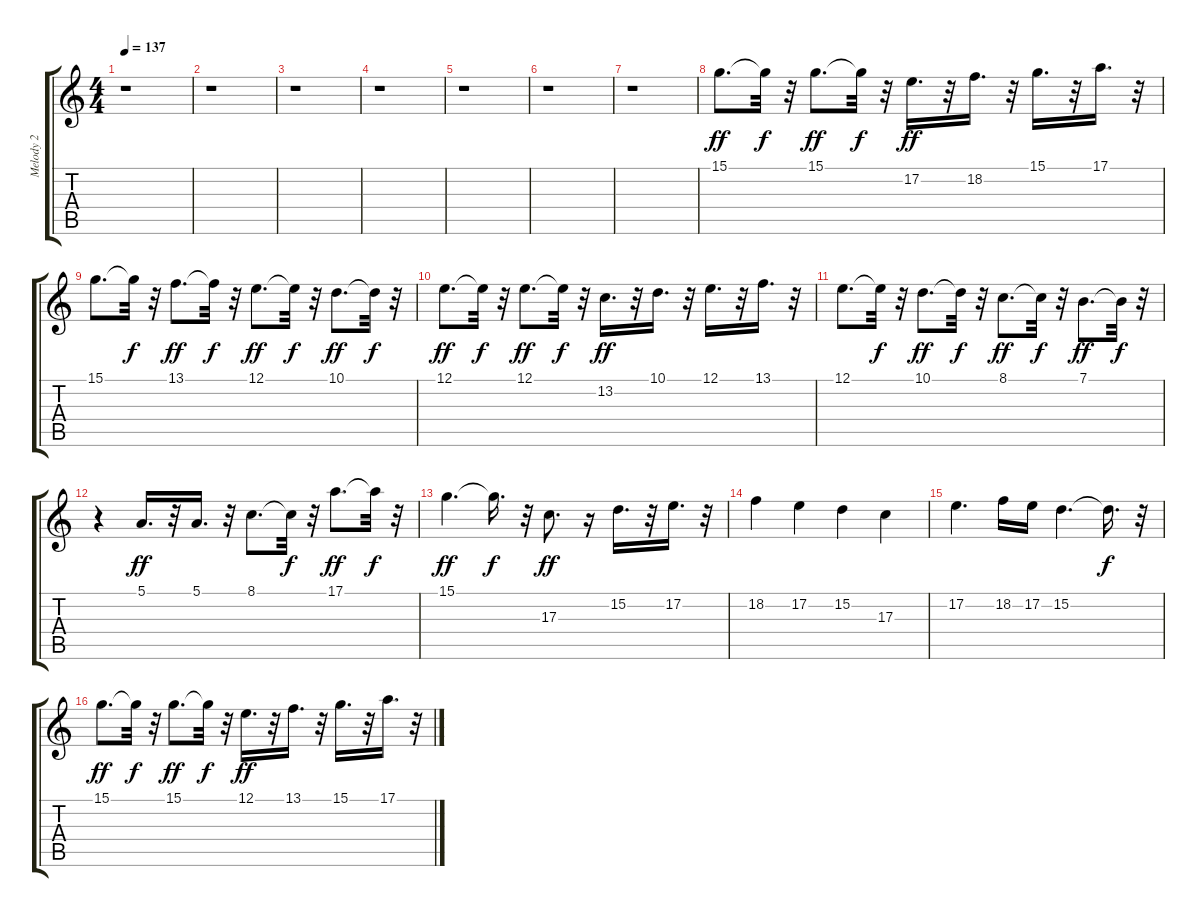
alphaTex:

\track ("Melody 2" "Melody 2") {mute instrument piccolo}
\staff {score tabs}
\tuning (E4 B3 G3 D3 A2 E2) {hide}
\ts (4 4)
\tempo 137
\clef g2
\ks c
r.1{dy f} |
r.1 |
r.1 |
r.1 |
r.1 |
r.1 |
r.1 |
15.1.8{d dy ff} 15.1{t}.32{dy f} r.32 15.1.8{d dy ff} 15.1{t}.32{dy f} r.32 17.2.16{d dy ff} r.32 18.2.16{d} r.32 15.1.16{d} r.32 17.1.16{d} r.32 |
15.1.8{d} 15.1{t}.32{dy f} r.32 13.1.8{d dy ff} 13.1{t}.32{dy f} r.32 12.1.8{d dy ff} 12.1{t}.32{dy f} r.32 10.1.8{d dy ff} 10.1{t}.32{dy f} r.32 |
12.1.8{d dy ff} 12.1{t}.32{dy f} r.32 12.1.8{d dy ff} 12.1{t}.32{dy f} r.32 13.2.16{d dy ff} r.32 10.1.16{d} r.32 12.1.16{d} r.32 13.1.16{d} r.32 |
12.1.8{d} 12.1{t}.32{dy f} r.32 10.1.8{d dy ff} 10.1{t}.32{dy f} r.32 8.1.8{d dy ff} 8.1{t}.32{dy f} r.32 7.1.8{d dy ff} 7.1{t}.32{dy f} r.32 |
r.4 5.1.16{d dy ff} r.32 5.1.16{d} r.32 8.1.8{d} 8.1{t}.32{dy f} r.32 17.1.8{d dy ff} 17.1{t}.32{dy f} r.32 |
15.1.4{d dy ff} 15.1{t}.16{d dy f} r.32 17.3.8{d dy ff} r.16 15.2.16{d} r.32 17.2.16{d} r.32 |
18.2.4 17.2.4 15.2.4 17.3.4 |
17.2.4{d} 18.2.16 17.2.16 15.2.4{d} 15.2{t}.16{d dy f} r.32 |
15.1.8{d dy ff} 15.1{t}.32{dy f} r.32 15.1.8{d dy ff} 15.1{t}.32{dy f} r.32 12.1.16{d dy ff} r.32 13.1.16{d} r.32 15.1.16{d} r.32 17.1.16{d} r.32
